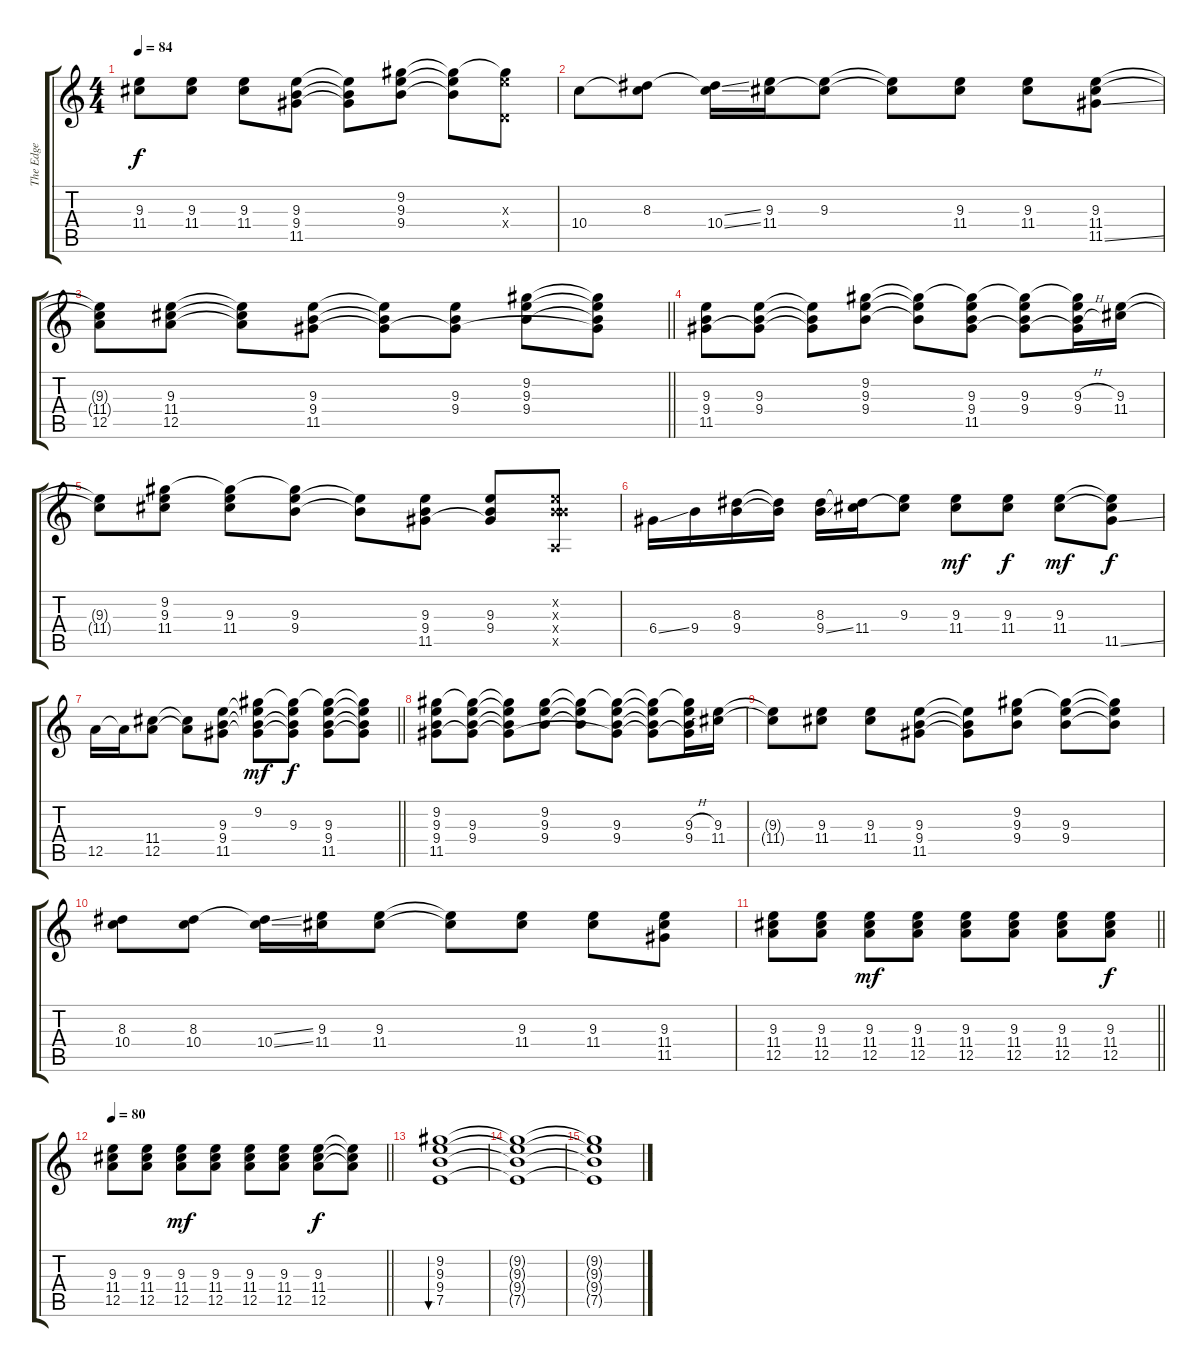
\track ("The Edge" "The Edge") {instrument overdrivenguitar}
\staff {score tabs}
\tuning (E4 B3 G3 D3 A2 E2) {hide}
\ts (4 4)
\tempo 84
\clef g2
\ks c
(9.3{t} 11.4{t}).8{dy f} (9.3 11.4).8 (9.3 11.4).8 (9.3 9.4 11.5).8 (9.3{t} 9.4{t} 11.5{t}).8 (9.2 9.3 9.4).8 (9.2{t} 9.3{t} 9.4{t}).8 (9.2{t} 9.3{x} 0.4{x}).8 |
10.4.8 (8.3 10.4{t}).8 (8.3{ss t} 10.4{ss}).16 (9.3 11.4).16 (9.3 11.4{t}).8 (9.3{t} 11.4{t}).8 (9.3 11.4).8 (9.3 11.4).8 (9.3 11.4 11.5{ss}).8 |
\barLineRight lightlight
(9.3{t} 11.4{t} 12.5).8 (9.3 11.4 12.5).8 (9.3{t} 11.4{t} 12.5{t}).8 (9.3 9.4 11.5).8 (9.3{t} 9.4{t} 11.5{t}).8 (9.3 9.4 11.5{t}).8 (9.2 9.3 9.4).8 (9.2{t} 9.3{t} 9.4{t} 11.5{t}).8 |
(9.3 9.4 11.5).8 (9.3 9.4 11.5{t}).8 (9.3{t} 9.4{t} 11.5{t}).8 (9.2 9.3 9.4).8 (9.2{t} 9.3{t} 9.4{t}).8 (9.2{t} 9.3 9.4 11.5).8 (9.2{t} 9.3 9.4 11.5{t}).8 (9.2{t} 9.3{h} 9.4{h} 11.5{t}).16 (9.3 11.4).16 |
(9.3{t} 11.4{t}).8 (9.2 9.3 11.4).8 (9.2{t} 9.3 11.4).8 (9.2{t} 9.3 9.4).8 (9.3{t} 9.4{t}).8 (9.3 9.4 11.5).8 (9.3 9.4 11.5{t}).8 (0.2{x} 9.3{x} 9.4{x} 0.5{x}).8 |
6.4{ss}.16 9.4.16 (8.3 9.4).16 (8.3{t} 9.4{t}).16 (8.3 9.4{ss}).16 (8.3{t} 11.4).16 (9.3 11.4{t}).8 (9.3 11.4).8{dy mf} (9.3 11.4).8{dy f} (9.3 11.4).8{dy mf} (9.3{t} 11.4{t} 11.5{ss}).8{dy f} |
\barLineRight lightlight
12.5.16 12.5{t}.16 (11.4 12.5).8 (11.4{t} 12.5{t}).8 (9.3 9.4 11.5).8 (9.2 9.3{t} 9.4{t} 11.5{t}).8{dy mf} (9.2{t} 9.3 9.4{t} 11.5{t}).8{dy f} (9.2{t} 9.3 9.4 11.5).8 (9.2{t} 9.3{t} 9.4{t} 11.5{t}).8 |
(9.2 9.3 9.4 11.5).8 (9.2{t} 9.3 9.4 11.5{t}).8 (9.2{t} 9.3{t} 9.4{t} 11.5{t}).8 (9.2 9.3 9.4).8 (9.2{t} 9.3{t} 9.4{t}).8 (9.2{t} 9.3 9.4 11.5{t}).8 (9.2{t} 9.3{t} 9.4{t} 11.5{t}).8 (9.2{t} 9.3{h} 9.4{h} 11.5{t}).16 (9.3 11.4).16 |
(9.3{t} 11.4{t}).8 (9.3 11.4).8 (9.3 11.4).8 (9.3 9.4 11.5).8 (9.3{t} 9.4{t} 11.5{t}).8 (9.2 9.3 9.4).8 (9.2{t} 9.3 9.4).8 (9.2{t} 9.3{t} 9.4{t}).8 |
(8.3 10.4).8 (8.3 10.4).8 (8.3{ss t} 10.4{ss}).16 (9.3 11.4).16 (9.3 11.4).8 (9.3{t} 11.4{t}).8 (9.3 11.4).8 (9.3 11.4).8 (9.3 11.4 11.5).8 |
\barLineRight lightlight
(9.3 11.4 12.5).8 (9.3 11.4 12.5).8 (9.3 11.4 12.5).8{dy mf} (9.3 11.4 12.5).8 (9.3 11.4 12.5).8 (9.3 11.4 12.5).8 (9.3 11.4 12.5).8 (9.3 11.4 12.5).8{dy f} |
\tempo 80
\barLineRight lightlight
(9.3 11.4 12.5).8 (9.3 11.4 12.5).8 (9.3 11.4 12.5).8{dy mf} (9.3 11.4 12.5).8 (9.3 11.4 12.5).8 (9.3 11.4 12.5).8 (9.3 11.4 12.5).8{dy f} (9.3{t} 11.4{t} 12.5{t}).8 |
(9.2 9.3 9.4 7.5).1{bu 60 volume 0} |
(9.2{t} 9.3{t} 9.4{t} 7.5{t}).1 |
(9.2{t} 9.3{t} 9.4{t} 7.5{t}).1
